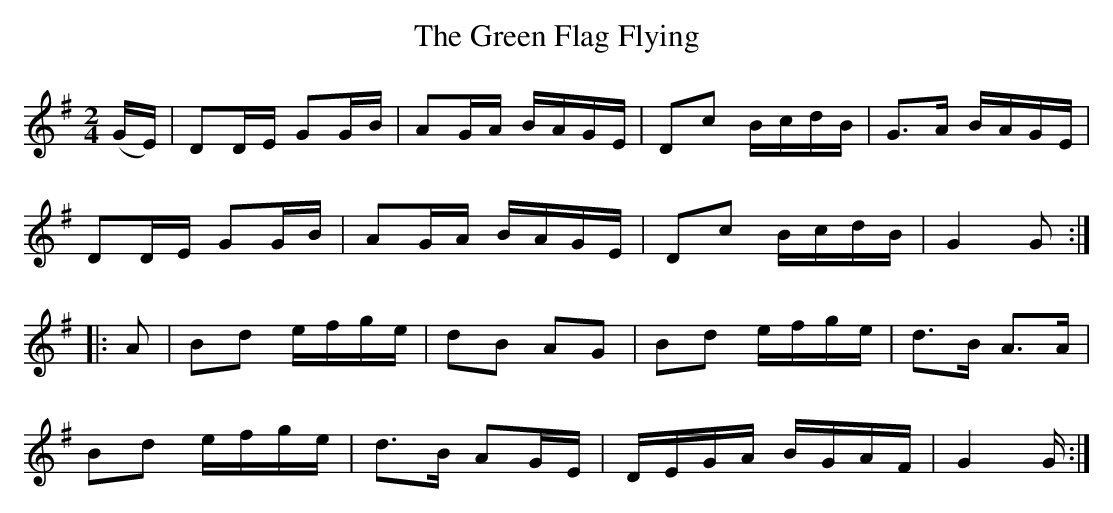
X:1
T: The Green Flag Flying
M:2/4
L:1/16
K:G
   (GE) | D2DE G2GB | A2GA BAGE | D2c2 BcdB | G3A BAGE |
          D2DE G2GB | A2GA BAGE | D2c2 BcdB | G4 G2   :|
|:  A2  | B2d2 efge | d2B2 A2G2 | B2d2 efge | d3B A3A  |
          B2d2 efge | d3B  A2GE | DEGA BGAF | G4 G    :|
